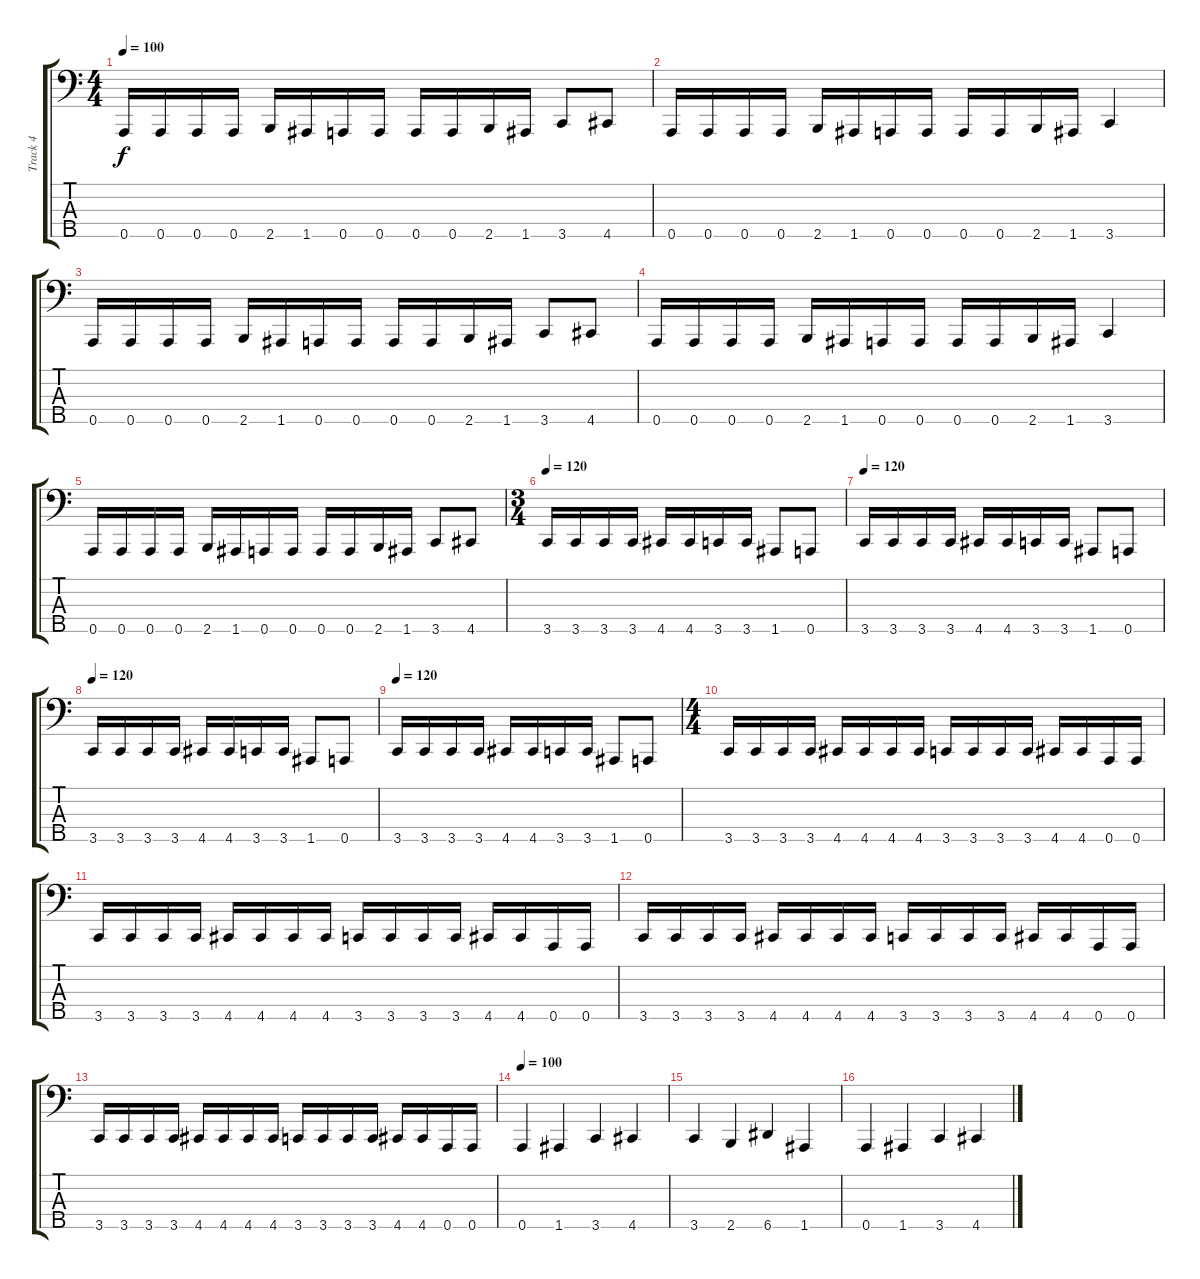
\track ("Track 4" "Track 4") {instrument distortionguitar}
\staff {score tabs}
\tuning (F2 C2 G1 D1 A0) {hide}
\ts (4 4)
\tempo 100
\clef f4
\ks c
0.5.16{dy f} 0.5.16 0.5.16 0.5.16 2.5.16 1.5.16 0.5.16 0.5.16 0.5.16 0.5.16 2.5.16 1.5.16 3.5.8 4.5.8 |
0.5.16 0.5.16 0.5.16 0.5.16 2.5.16 1.5.16 0.5.16 0.5.16 0.5.16 0.5.16 2.5.16 1.5.16 3.5.4 |
0.5.16 0.5.16 0.5.16 0.5.16 2.5.16 1.5.16 0.5.16 0.5.16 0.5.16 0.5.16 2.5.16 1.5.16 3.5.8 4.5.8 |
0.5.16 0.5.16 0.5.16 0.5.16 2.5.16 1.5.16 0.5.16 0.5.16 0.5.16 0.5.16 2.5.16 1.5.16 3.5.4 |
0.5.16 0.5.16 0.5.16 0.5.16 2.5.16 1.5.16 0.5.16 0.5.16 0.5.16 0.5.16 2.5.16 1.5.16 3.5.8 4.5.8 |
\ts (3 4)
\tempo 120
3.5.16 3.5.16 3.5.16 3.5.16 4.5.16 4.5.16 3.5.16 3.5.16 1.5.8 0.5.8 |
\tempo 120
3.5.16 3.5.16 3.5.16 3.5.16 4.5.16 4.5.16 3.5.16 3.5.16 1.5.8 0.5.8 |
\tempo 120
3.5.16 3.5.16 3.5.16 3.5.16 4.5.16 4.5.16 3.5.16 3.5.16 1.5.8 0.5.8 |
\tempo 120
3.5.16 3.5.16 3.5.16 3.5.16 4.5.16 4.5.16 3.5.16 3.5.16 1.5.8 0.5.8 |
\ts (4 4)
3.5.16 3.5.16 3.5.16 3.5.16 4.5.16 4.5.16 4.5.16 4.5.16 3.5.16 3.5.16 3.5.16 3.5.16 4.5.16 4.5.16 0.5.16 0.5.16 |
3.5.16 3.5.16 3.5.16 3.5.16 4.5.16 4.5.16 4.5.16 4.5.16 3.5.16 3.5.16 3.5.16 3.5.16 4.5.16 4.5.16 0.5.16 0.5.16 |
3.5.16 3.5.16 3.5.16 3.5.16 4.5.16 4.5.16 4.5.16 4.5.16 3.5.16 3.5.16 3.5.16 3.5.16 4.5.16 4.5.16 0.5.16 0.5.16 |
3.5.16 3.5.16 3.5.16 3.5.16 4.5.16 4.5.16 4.5.16 4.5.16 3.5.16 3.5.16 3.5.16 3.5.16 4.5.16 4.5.16 0.5.16 0.5.16 |
\tempo 100
0.5.4 1.5.4 3.5.4 4.5.4 |
3.5.4 2.5.4 6.5.4 1.5.4 |
0.5.4 1.5.4 3.5.4 4.5.4
